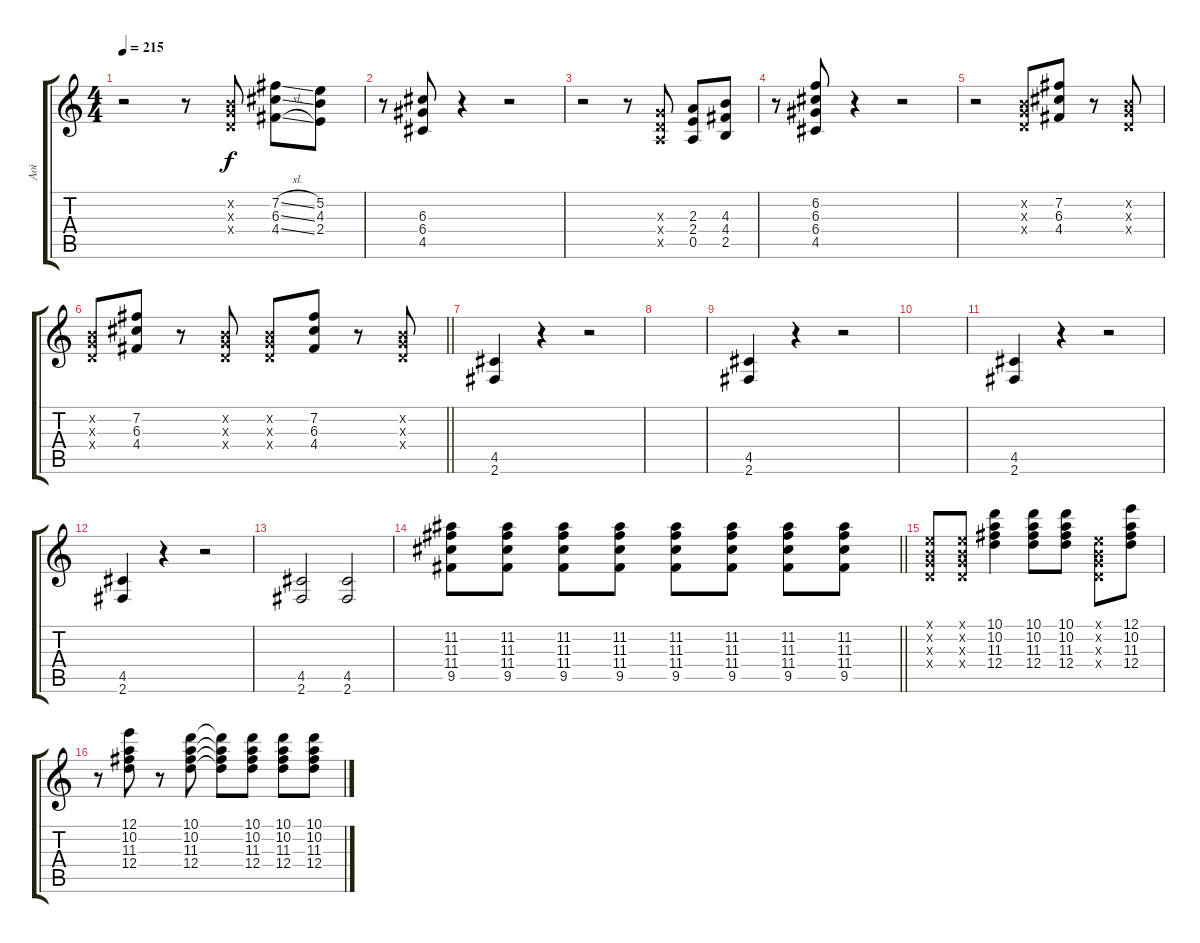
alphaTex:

\track ("Aoi" "Aoi") {instrument distortionguitar}
\staff {score tabs}
\tuning (E4 B3 G3 D3 A2 E2) {hide}
\ts (4 4)
\tempo 215
\clef g2
\ks c
r.2{dy f} r.8 (0.2{x} 0.3{x} 0.4{x}).8 (7.2{sl} 6.3{sl} 4.4{sl}).8 (5.2 4.3 2.4).8 |
r.8 (6.3 6.4 4.5).8 r.4 r.2 |
r.2 r.8 (0.3{x} 0.4{x} 0.5{x}).8 (2.3 2.4 0.5).8 (4.3 4.4 2.5).8 |
r.8 (6.2 6.3 6.4 4.5).8 r.4 r.2 |
r.2 (0.2{x} 0.3{x} 0.4{x}).8 (7.2 6.3 4.4).8 r.8 (0.2{x} 0.3{x} 0.4{x}).8 |
\barLineRight lightlight
(0.2{x} 0.3{x} 0.4{x}).8 (7.2 6.3 4.4).8 r.8 (0.2{x} 0.3{x} 0.4{x}).8 (0.2{x} 0.3{x} 0.4{x}).8 (7.2 6.3 4.4).8 r.8 (0.2{x} 0.3{x} 0.4{x}).8 |
(4.5 2.6).4 r.4 r.2 |
|
(4.5 2.6).4 r.4 r.2 |
|
(4.5 2.6).4 r.4 r.2 |
(4.5 2.6).4 r.4 r.2 |
(4.5 2.6).2 (4.5 2.6).2 |
\barLineRight lightlight
(11.2 11.3 11.4 9.5).8 (11.2 11.3 11.4 9.5).8 (11.2 11.3 11.4 9.5).8 (11.2 11.3 11.4 9.5).8 (11.2 11.3 11.4 9.5).8 (11.2 11.3 11.4 9.5).8 (11.2 11.3 11.4 9.5).8 (11.2 11.3 11.4 9.5).8 |
(0.1{x} 0.2{x} 0.3{x} 0.4{x}).8{volume 11} (0.1{x} 0.2{x} 0.3{x} 0.4{x}).8 (10.1 10.2 11.3 12.4).4 (10.1 10.2 11.3 12.4).8 (10.1 10.2 11.3 12.4).8 (0.1{x} 0.2{x} 0.3{x} 0.4{x}).8 (12.1 10.2 11.3 12.4).8 |
r.8 (12.1 10.2 11.3 12.4).8 r.8 (10.1 10.2 11.3 12.4).8 (10.1{t} 10.2{t} 11.3{t} 12.4{t}).8 (10.1 10.2 11.3 12.4).8 (10.1 10.2 11.3 12.4).8 (10.1 10.2 11.3 12.4).8
